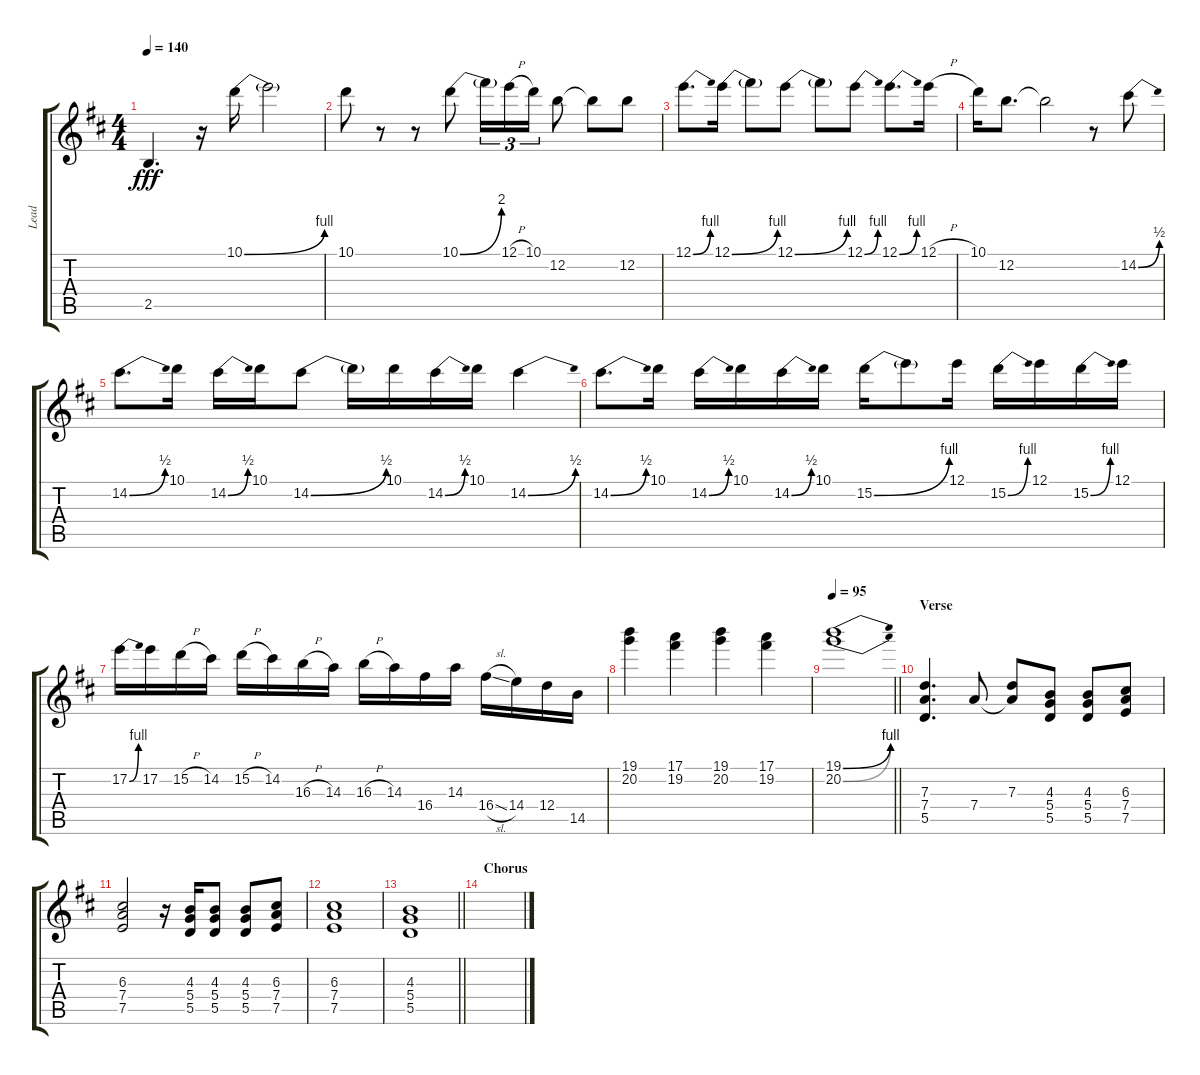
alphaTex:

\track ("Lead" "Lead") {instrument distortionguitar}
\staff {score tabs}
\tuning (E4 B3 G3 D3 A2 E2) {hide}
\ts (4 4)
\tempo 140
\clef g2
\ks d
2.5{t}.4{d dy fff} r.16 10.1{be (bend 0 0 60 4)}.16 10.1{t}.2 |
10.1.8 r.8 r.8 10.1{be (bend 0 0 60 8)}.8 10.1{t}.16{tu (3 2)} 12.1{h}.16{tu (3 2)} 10.1.16{tu (3 2)} 12.2.8 12.2{t}.8 12.2.8 |
12.1{be (bend 0 0 60 4)}.8{d} 12.1{be (bend 0 0 60 4)}.16 12.1{t}.8 12.1{be (bend 0 0 60 4)}.8 12.1{t}.8 12.1{be (bend 0 0 60 4)}.8 12.1{be (bend 0 0 60 4)}.8{d} 12.1{h}.16 |
10.1.16 12.2.8{d} 12.2{t}.2 r.8 14.2{be (bend 0 0 60 2)}.8 |
14.2{be (bend 0 0 60 2)}.8{d} 10.1.16 14.2{be (bend 0 0 60 2)}.16 10.1.16 14.2{be (bend 0 0 60 2)}.8 14.2{t}.16 10.1.16 14.2{be (bend 0 0 60 2)}.16 10.1.16 14.2{be (bend 0 0 60 2)}.4 |
14.2{be (bend 0 0 60 2)}.8{d} 10.1.16 14.2{be (bend 0 0 60 2)}.16 10.1.16 14.2{be (bend 0 0 60 2)}.16 10.1.16 15.2{be (bend 0 0 60 4)}.16 15.2{t}.8 12.1.16 15.2{be (bend 0 0 60 4)}.16 12.1.16 15.2{be (bend 0 0 60 4)}.16 12.1.16 |
17.2{be (bend 0 0 60 4)}.16 17.2.16 15.2{h}.16 14.2.16 15.2{h}.16 14.2.16 16.3{h}.16 14.3.16 16.3{h}.16 14.3.16 16.4.16 14.3.16 16.4{sl}.16 14.4.16 12.4.16 14.5.16 |
(19.1 20.2).4 (17.1 19.2).4 (19.1 20.2).4 (17.1 19.2).4 |
\tempo 95
\barLineRight lightlight
(19.1{be (bend 0 0 60 4)} 20.2{be (bend 0 0 60 4)}).1 |
\section ("" "Verse")
(7.3 7.4 5.5).4{d volume 12} 7.4.8 (7.3 7.4{t}).8 (4.3 5.4 5.5).8 (4.3 5.4 5.5).8 (6.3 7.4 7.5).8 |
(6.3 7.4 7.5).2 r.16 (4.3 5.4 5.5).16 (4.3 5.4 5.5).8 (4.3 5.4 5.5).8 (6.3 7.4 7.5).8 |
(6.3 7.4 7.5).1 |
\barLineRight lightlight
(4.3 5.4 5.5).1 |
\section ("" "Chorus")
